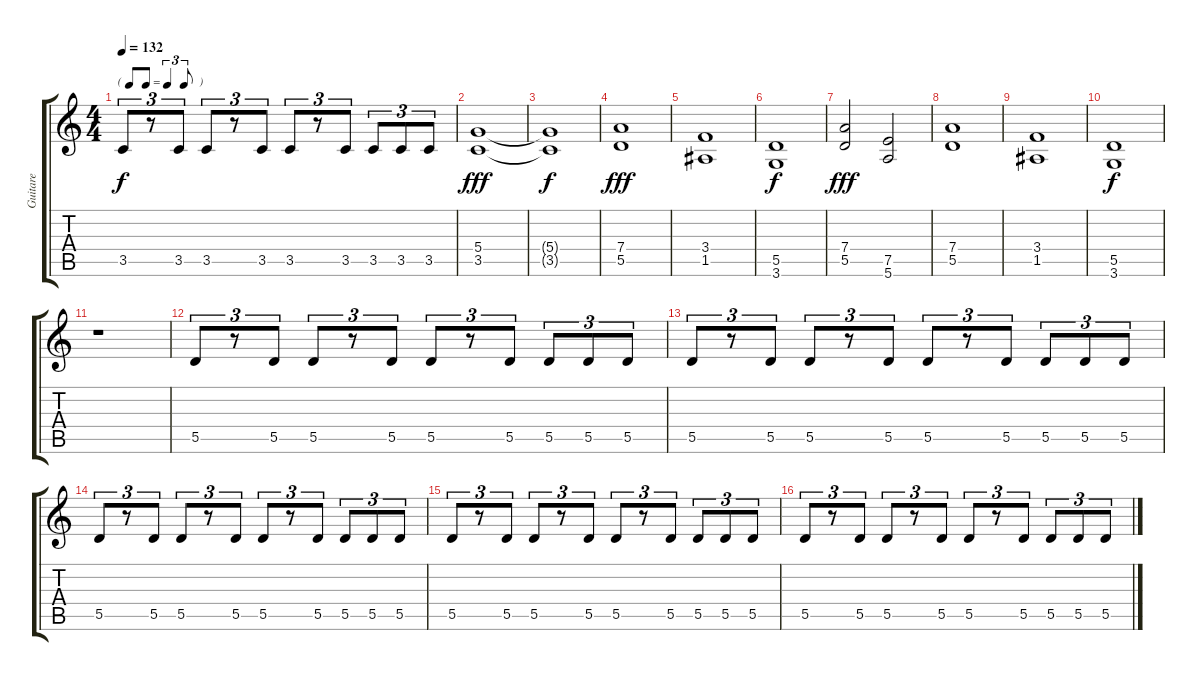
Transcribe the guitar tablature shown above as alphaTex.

\track ("Guitare" "Guitare") {instrument electricguitarmuted}
\staff {score tabs}
\tuning (E4 B3 G3 D3 A2 E2) {hide}
\ts (4 4)
\tf triplet8th
\tempo 132
\clef g2
\ks c
3.5.8{tu (3 2) dy f} r.8{tu (3 2)} 3.5.8{tu (3 2)} 3.5.8{tu (3 2)} r.8{tu (3 2)} 3.5.8{tu (3 2)} 3.5.8{tu (3 2)} r.8{tu (3 2)} 3.5.8{tu (3 2)} 3.5.8{tu (3 2)} 3.5.8{tu (3 2)} 3.5.8{tu (3 2)} |
(5.4 3.5).1{dy fff instrument distortionguitar} |
(5.4{t} 3.5{t}).1{dy f} |
(7.4 5.5).1{dy fff instrument distortionguitar} |
(3.4 1.5).1 |
(5.5 3.6).1{dy f} |
(7.4 5.5).2{dy fff} (7.5 5.6).2 |
(7.4 5.5).1 |
(3.4 1.5).1 |
(5.5 3.6).1{dy f} |
r.1 |
5.5.8{tu (3 2) instrument electricguitarmuted} r.8{tu (3 2)} 5.5.8{tu (3 2)} 5.5.8{tu (3 2)} r.8{tu (3 2)} 5.5.8{tu (3 2)} 5.5.8{tu (3 2)} r.8{tu (3 2)} 5.5.8{tu (3 2)} 5.5.8{tu (3 2)} 5.5.8{tu (3 2)} 5.5.8{tu (3 2)} |
5.5.8{tu (3 2)} r.8{tu (3 2)} 5.5.8{tu (3 2)} 5.5.8{tu (3 2)} r.8{tu (3 2)} 5.5.8{tu (3 2)} 5.5.8{tu (3 2)} r.8{tu (3 2)} 5.5.8{tu (3 2)} 5.5.8{tu (3 2)} 5.5.8{tu (3 2)} 5.5.8{tu (3 2)} |
5.5.8{tu (3 2)} r.8{tu (3 2)} 5.5.8{tu (3 2)} 5.5.8{tu (3 2)} r.8{tu (3 2)} 5.5.8{tu (3 2)} 5.5.8{tu (3 2)} r.8{tu (3 2)} 5.5.8{tu (3 2)} 5.5.8{tu (3 2)} 5.5.8{tu (3 2)} 5.5.8{tu (3 2)} |
5.5.8{tu (3 2)} r.8{tu (3 2)} 5.5.8{tu (3 2)} 5.5.8{tu (3 2)} r.8{tu (3 2)} 5.5.8{tu (3 2)} 5.5.8{tu (3 2)} r.8{tu (3 2)} 5.5.8{tu (3 2)} 5.5.8{tu (3 2)} 5.5.8{tu (3 2)} 5.5.8{tu (3 2)} |
5.5.8{tu (3 2)} r.8{tu (3 2)} 5.5.8{tu (3 2)} 5.5.8{tu (3 2)} r.8{tu (3 2)} 5.5.8{tu (3 2)} 5.5.8{tu (3 2)} r.8{tu (3 2)} 5.5.8{tu (3 2)} 5.5.8{tu (3 2)} 5.5.8{tu (3 2)} 5.5.8{tu (3 2)}
